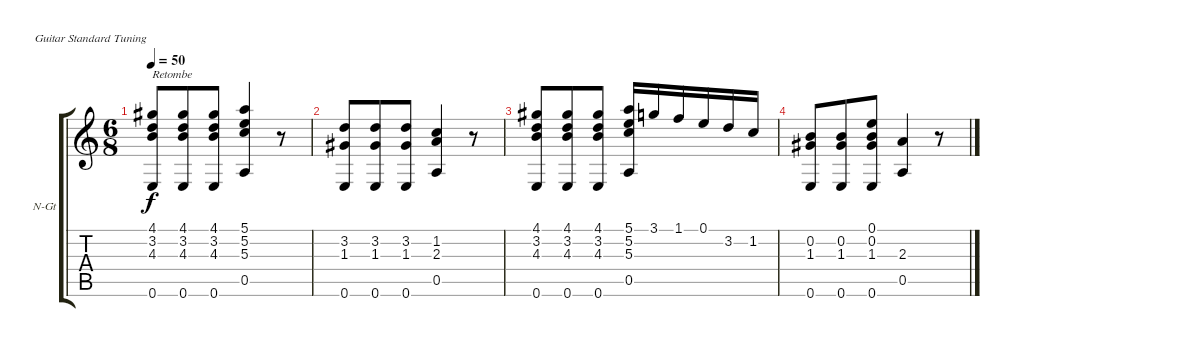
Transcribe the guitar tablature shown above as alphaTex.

\bracketExtendMode groupsimilarinstruments
\firstSystemTrackNameOrientation horizontal
\otherSystemsTrackNameOrientation horizontal
\track ("Piste 1" "N-Gt") {instrument acousticguitarnylon}
\staff {score tabs}
\tuning (E4 B3 G3 D3 A2 E2)
\ts (6 8)
\tempo 50
\clef g2
\ks c
(4.1 3.2 4.3 0.6).8{txt "Retombe" dy f} (4.1 3.2 4.3 0.6).8 (4.1 3.2 4.3 0.6).8 (5.1 5.2 5.3 0.5).4 r.8 |
(3.2 1.3 0.6).8 (3.2 1.3 0.6).8 (3.2 1.3 0.6).8 (1.2 2.3 0.5).4 r.8 |
(4.1 3.2 4.3 0.6).8 (4.1 3.2 4.3 0.6).8 (4.1 3.2 4.3 0.6).8 (5.1 5.2 5.3 0.5).16 3.1.16 1.1.16 0.1.16 3.2.16 1.2.16 |
(0.2 1.3 0.6).8 (0.2 1.3 0.6).8 (0.1 0.2 1.3 0.6).8 (2.3 0.5).4 r.8
